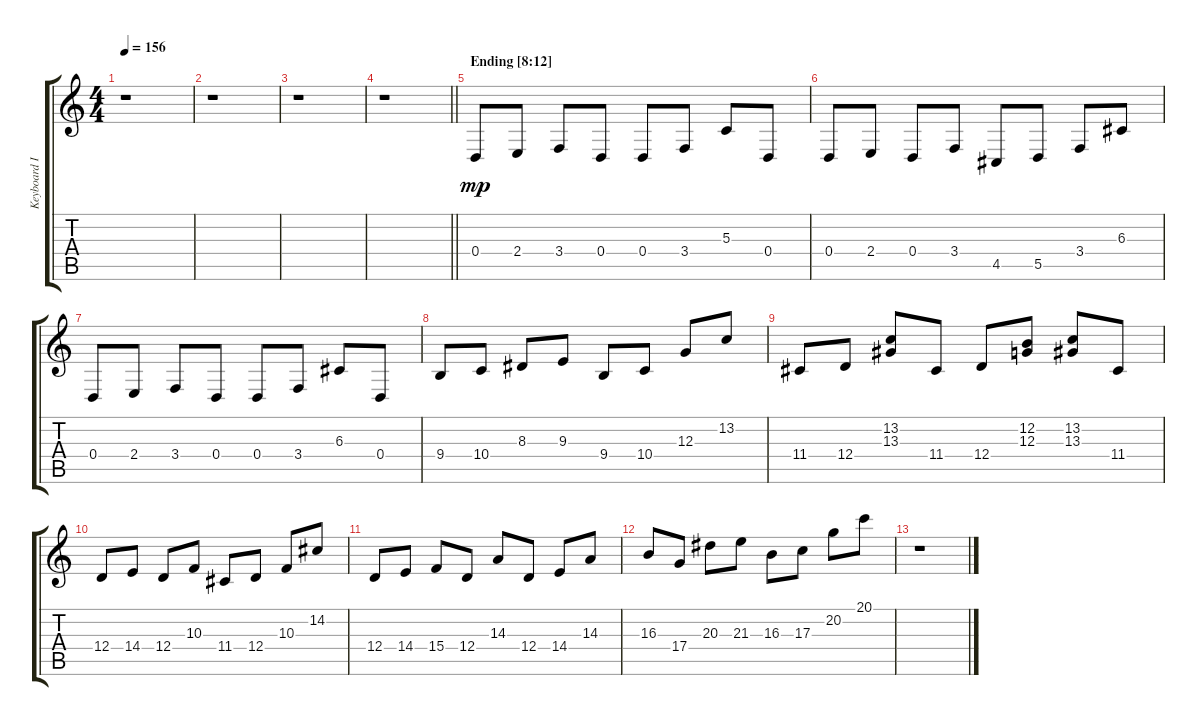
\track ("Keyboard II" "Keyboard I") {instrument celesta}
\staff {score tabs}
\tuning (E4 B3 G3 D3 A2 E2) {hide}
\ts (4 4)
\tempo 156
\clef g2
\ks aminor
r.1{dy mp} |
r.1 |
r.1 |
\barLineRight lightlight
r.1 |
\section ("" "Ending [8:12]")
0.4.8{instrument xylophone} 2.4.8 3.4.8 0.4.8 0.4.8 3.4.8 5.3.8 0.4.8 |
0.4.8 2.4.8 0.4.8 3.4.8 4.5.8 5.5.8 3.4.8 6.3.8 |
0.4.8 2.4.8 3.4.8 0.4.8 0.4.8 3.4.8 6.3.8 0.4.8 |
9.4.8 10.4.8 8.3.8 9.3.8 9.4.8 10.4.8 12.3.8 13.2.8 |
11.4.8 12.4.8 (13.2 13.3).8 11.4.8 12.4.8 (12.2 12.3).8 (13.2 13.3).8 11.4.8 |
12.4.8 14.4.8 12.4.8 10.3.8 11.4.8 12.4.8 10.3.8 14.2.8 |
12.4.8 14.4.8 15.4.8 12.4.8 14.3.8 12.4.8 14.4.8 14.3.8 |
16.3.8 17.4.8 20.3.8 21.3.8 16.3.8 17.3.8 20.2.8 20.1.8 |
r.1
